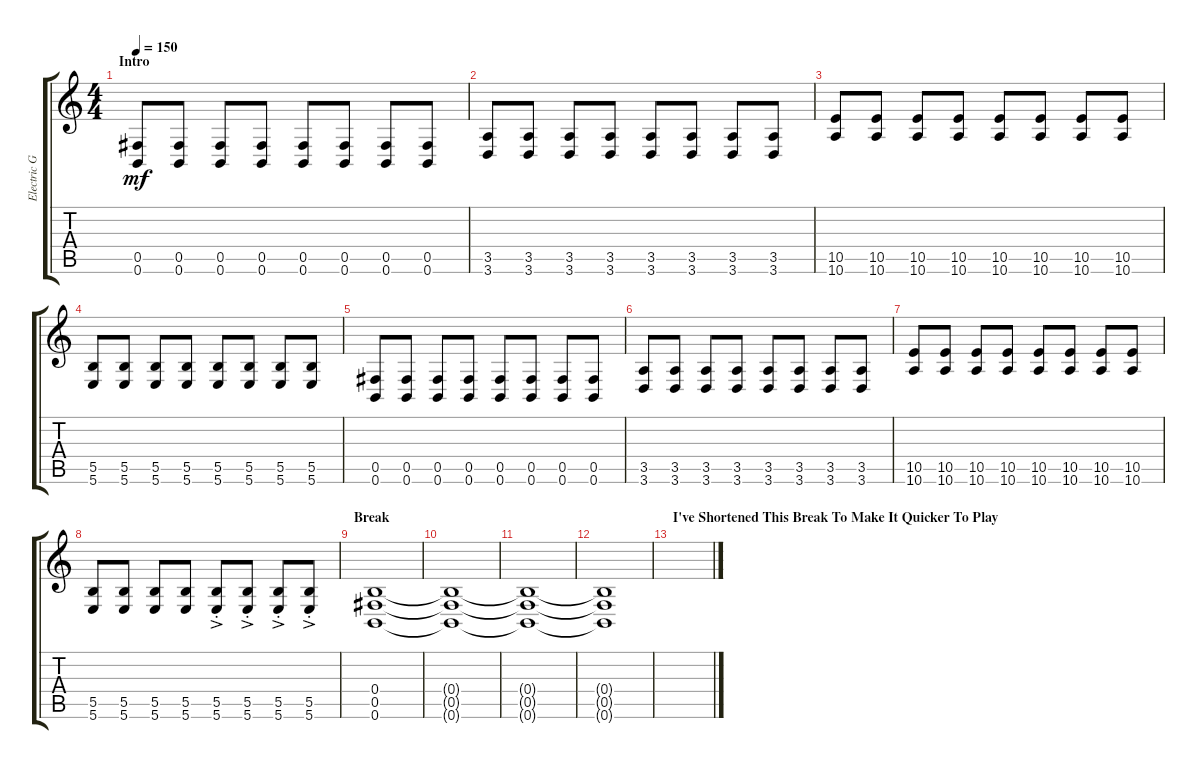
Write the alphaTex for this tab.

\track ("Electric Guitar" "Electric G") {instrument distortionguitar}
\staff {score tabs}
\tuning (Db4 Ab3 E3 B2 Gb2 B1) {hide}
\ts (4 4)
\section ("" "Intro")
\tempo 150
\clef g2
\ks c
(0.5 0.6).8{dy mf instrument distortionguitar} (0.5 0.6).8 (0.5 0.6).8 (0.5 0.6).8 (0.5 0.6).8 (0.5 0.6).8 (0.5 0.6).8 (0.5 0.6).8 |
(3.5 3.6).8 (3.5 3.6).8 (3.5 3.6).8 (3.5 3.6).8 (3.5 3.6).8 (3.5 3.6).8 (3.5 3.6).8 (3.5 3.6).8 |
(10.5 10.6).8 (10.5 10.6).8 (10.5 10.6).8 (10.5 10.6).8 (10.5 10.6).8 (10.5 10.6).8 (10.5 10.6).8 (10.5 10.6).8 |
(5.5 5.6).8 (5.5 5.6).8 (5.5 5.6).8 (5.5 5.6).8 (5.5 5.6).8 (5.5 5.6).8 (5.5 5.6).8 (5.5 5.6).8 |
(0.5 0.6).8 (0.5 0.6).8 (0.5 0.6).8 (0.5 0.6).8 (0.5 0.6).8 (0.5 0.6).8 (0.5 0.6).8 (0.5 0.6).8 |
(3.5 3.6).8 (3.5 3.6).8 (3.5 3.6).8 (3.5 3.6).8 (3.5 3.6).8 (3.5 3.6).8 (3.5 3.6).8 (3.5 3.6).8 |
(10.5 10.6).8 (10.5 10.6).8 (10.5 10.6).8 (10.5 10.6).8 (10.5 10.6).8 (10.5 10.6).8 (10.5 10.6).8 (10.5 10.6).8 |
(5.5 5.6).8 (5.5 5.6).8 (5.5 5.6).8 (5.5 5.6).8 (5.5{ac st} 5.6{ac st}).8 (5.5{ac st} 5.6{ac st}).8 (5.5{ac st} 5.6{ac st}).8 (5.5{ac st} 5.6{ac st}).8 |
\section ("" "Break")
(0.4 0.5 0.6).1 |
(0.4{t} 0.5{t} 0.6{t}).1 |
(0.4{t} 0.5{t} 0.6{t}).1 |
(0.4{t} 0.5{t} 0.6{t}).1 |
\section ("" "I've Shortened This Break To Make It Quicker To Play")
